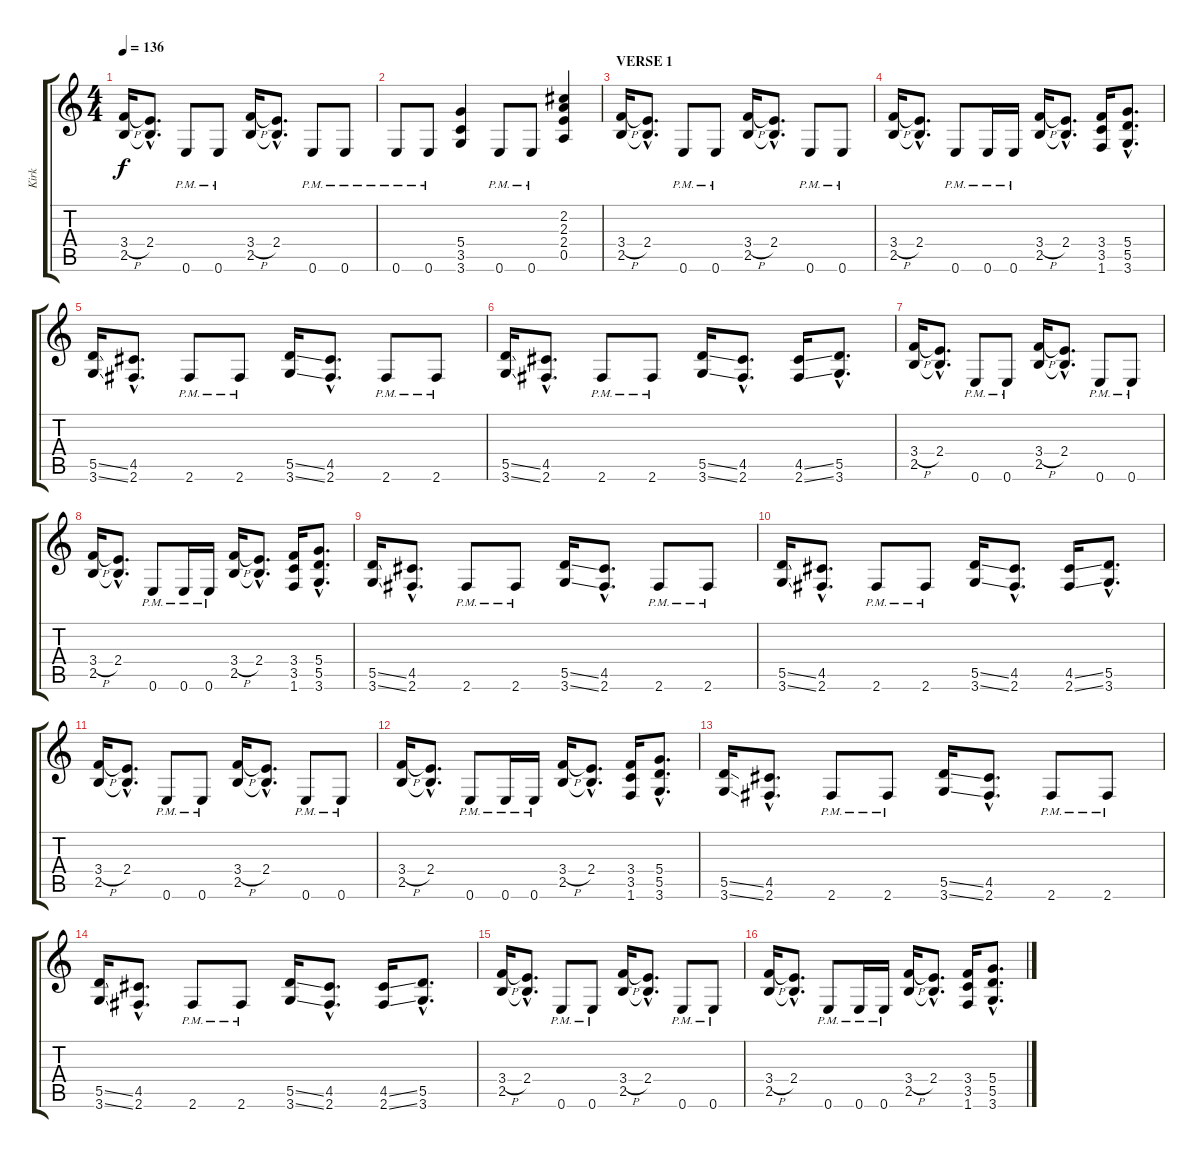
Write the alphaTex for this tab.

\track ("Kirk" "Kirk") {instrument distortionguitar}
\staff {score tabs}
\tuning (E4 B3 G3 D3 A2 E2) {hide}
\ts (4 4)
\tempo 136
\clef g2
\ks c
(3.4{h} 2.5).16{dy f} (2.4{hac} 2.5{hac t}).8{d} 0.6{pm}.8 0.6{pm}.8 (3.4{h} 2.5).16 (2.4{hac} 2.5{hac t}).8{d} 0.6{pm}.8 0.6{pm}.8 |
0.6{pm}.8 0.6{pm}.8 (5.4 3.5 3.6).4 0.6{pm}.8 0.6{pm}.8 (2.2 2.3 2.4 0.5).4 |
\section ("" "VERSE 1")
(3.4{h} 2.5).16 (2.4{hac} 2.5{hac t}).8{d} 0.6{pm}.8 0.6{pm}.8 (3.4{h} 2.5).16 (2.4{hac} 2.5{hac t}).8{d} 0.6{pm}.8 0.6{pm}.8 |
(3.4{h} 2.5).16 (2.4{hac} 2.5{hac t}).8{d} 0.6{pm}.8 0.6{pm}.16 0.6{pm}.16 (3.4{h} 2.5).16 (2.4{hac} 2.5{hac t}).8{d} (3.4 3.5 1.6).16 (5.4{hac} 5.5{hac} 3.6{hac}).8{d} |
(5.5{ss} 3.6{ss}).16 (4.5{hac} 2.6{hac}).8{d} 2.6{pm}.8 2.6{pm}.8 (5.5{ss} 3.6{ss}).16 (4.5{hac} 2.6{hac}).8{d} 2.6{pm}.8 2.6{pm}.8 |
(5.5{ss} 3.6{ss}).16 (4.5{hac} 2.6{hac}).8{d} 2.6{pm}.8 2.6{pm}.8 (5.5{ss} 3.6{ss}).16 (4.5{hac} 2.6{hac}).8{d} (4.5{ss} 2.6{ss}).16 (5.5{hac} 3.6{hac}).8{d} |
(3.4{h} 2.5).16 (2.4{hac} 2.5{hac t}).8{d} 0.6{pm}.8 0.6{pm}.8 (3.4{h} 2.5).16 (2.4{hac} 2.5{hac t}).8{d} 0.6{pm}.8 0.6{pm}.8 |
(3.4{h} 2.5).16 (2.4{hac} 2.5{hac t}).8{d} 0.6{pm}.8 0.6{pm}.16 0.6{pm}.16 (3.4{h} 2.5).16 (2.4{hac} 2.5{hac t}).8{d} (3.4 3.5 1.6).16 (5.4{hac} 5.5{hac} 3.6{hac}).8{d} |
(5.5{ss} 3.6{ss}).16 (4.5{hac} 2.6{hac}).8{d} 2.6{pm}.8 2.6{pm}.8 (5.5{ss} 3.6{ss}).16 (4.5{hac} 2.6{hac}).8{d} 2.6{pm}.8 2.6{pm}.8 |
(5.5{ss} 3.6{ss}).16 (4.5{hac} 2.6{hac}).8{d} 2.6{pm}.8 2.6{pm}.8 (5.5{ss} 3.6{ss}).16 (4.5{hac} 2.6{hac}).8{d} (4.5{ss} 2.6{ss}).16 (5.5{hac} 3.6{hac}).8{d} |
(3.4{h} 2.5).16 (2.4{hac} 2.5{hac t}).8{d} 0.6{pm}.8 0.6{pm}.8 (3.4{h} 2.5).16 (2.4{hac} 2.5{hac t}).8{d} 0.6{pm}.8 0.6{pm}.8 |
(3.4{h} 2.5).16 (2.4{hac} 2.5{hac t}).8{d} 0.6{pm}.8 0.6{pm}.16 0.6{pm}.16 (3.4{h} 2.5).16 (2.4{hac} 2.5{hac t}).8{d} (3.4 3.5 1.6).16 (5.4{hac} 5.5{hac} 3.6{hac}).8{d} |
(5.5{ss} 3.6{ss}).16 (4.5{hac} 2.6{hac}).8{d} 2.6{pm}.8 2.6{pm}.8 (5.5{ss} 3.6{ss}).16 (4.5{hac} 2.6{hac}).8{d} 2.6{pm}.8 2.6{pm}.8 |
(5.5{ss} 3.6{ss}).16 (4.5{hac} 2.6{hac}).8{d} 2.6{pm}.8 2.6{pm}.8 (5.5{ss} 3.6{ss}).16 (4.5{hac} 2.6{hac}).8{d} (4.5{ss} 2.6{ss}).16 (5.5{hac} 3.6{hac}).8{d} |
(3.4{h} 2.5).16 (2.4{hac} 2.5{hac t}).8{d} 0.6{pm}.8 0.6{pm}.8 (3.4{h} 2.5).16 (2.4{hac} 2.5{hac t}).8{d} 0.6{pm}.8 0.6{pm}.8 |
(3.4{h} 2.5).16 (2.4{hac} 2.5{hac t}).8{d} 0.6{pm}.8 0.6{pm}.16 0.6{pm}.16 (3.4{h} 2.5).16 (2.4{hac} 2.5{hac t}).8{d} (3.4 3.5 1.6).16 (5.4{hac} 5.5{hac} 3.6{hac}).8{d}
